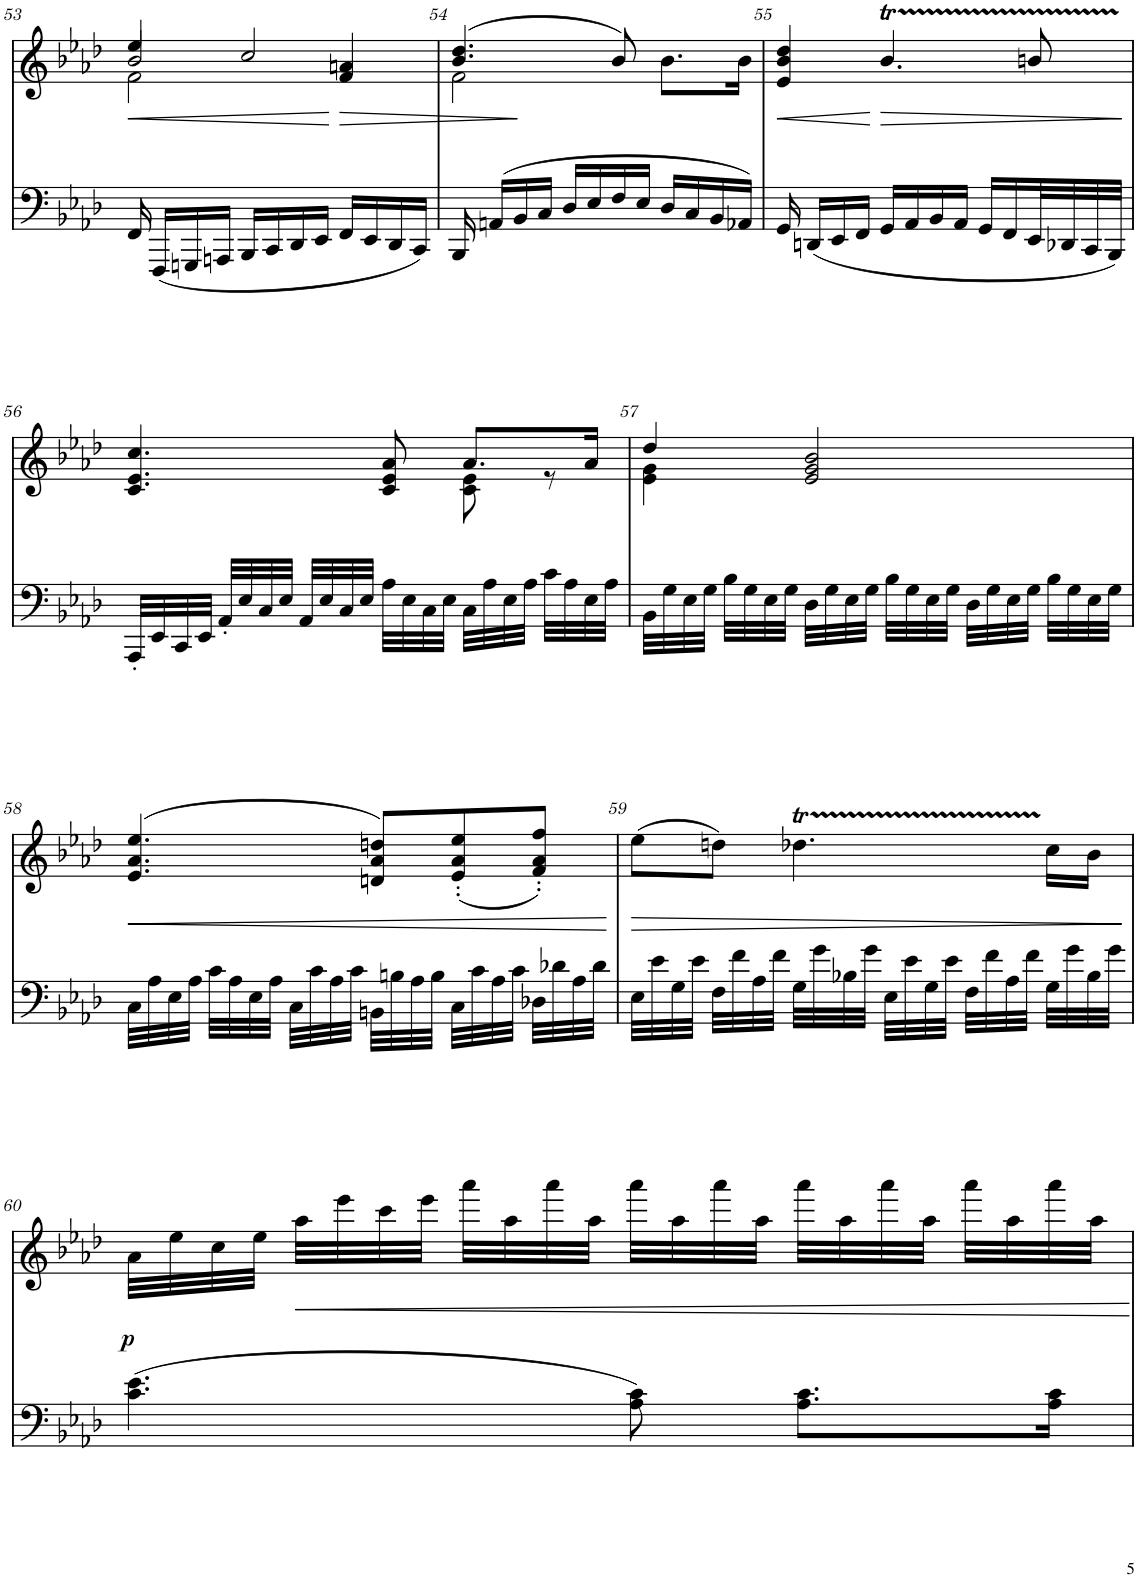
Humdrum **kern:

**kern	**kern	**text	**dynam
*part2	*part1	*part1	*part1
*staff2	*staff1	*staff1	*staff1
*I"Piano	*I"Piano	*	*
*I'Pno	*I'Pno	*	*
!!LO:PB:g=z
*clefF4	*clefG2	*	*
*k[b-e-a-d-]	*k[b-e-a-d-]	*	*
*A-:	*A-:	*	*
*M3/4	*M3/4	*	*
=53	=53	=53	=53
!	!	!	!LO:HP:b
*	*^	*	*
*	*	*^	*	*
16FF/	4ee-/	2f\	2b-/	.	<
(16FFF/LL	.	.	.	.	.
16GGGn/	.	.	.	.	.
16AAAn/JJ	.	.	.	.	.
16BBB-/LL	2cc/	.	.	.	.
16CC/	.	.	.	.	.
16DD-/	.	.	.	.	.
16EE-/JJ	.	.	.	.	.
16FF/LL	.	4f/ 4an/	4ryy	.	[
16EE-/	.	.	.	.	.
16DD-/	.	.	.	.	.
16CC/JJ)	.	.	.	.	.
*	*	*v	*v	*	*
=54	=54	=54	=54	=54
16BBB-/	(4.b-/ 4.dd-/	2f\	.	.
(>16AAn/LL	.	.	.	.
16BB-/	.	.	.	.
16C/JJ	.	.	.	.
16D-/LL	.	.	.	.
16E-/	.	.	.	.
16F/	8b-/)	.	.	.
16E-/JJ	.	.	.	.
16D-/LL	8.b-\L	4ryy	.	.
16C/	.	.	.	.
16BB-/	.	.	.	.
16AA-X/JJ)	16b-\Jk	.	.	.
=55	=55	=55	=55	=55
!	!	!	!	!LO:HP:b
16GG/	4e-/ 4b-/ 4dd-/	4ryy	.	<
(16DDn/LL	.	.	.	.
16EE-/	.	.	.	.
16FF/JJ	.	.	.	.
!	!	!	!	!LO:HP:n=1:b
16GG/LL	2rtyy	4.b-/	.	[ >
16AA-/	.	.	.	.
16BB-/	.	.	.	.
16AA-/JJ	.	.	.	.
16GG/LL	.	.	.	.
16FF/	.	.	.	.
32EE-/L	.	8bn/	.	.
32DD-X/	.	.	.	.
32CC/	.	.	.	.
32BBB-/JJJ)	.	.	.	.
*	*v	*v	*	*
.	.	.	]
!!LO:LB:g=z
=56	=56	=56	=56
*	*^	*	*
32AAA-'/LLL	4.c/ 4.e-/ 4.cc/	2ryy	.	.
32EE-/	.	.	.	.
32CC/	.	.	.	.
32EE-/JJJ	.	.	.	.
32AA-'/LLL	.	.	.	.
32E-/	.	.	.	.
32C/	.	.	.	.
32E-/JJJ	.	.	.	.
32AA-/LLL	.	.	.	.
32E-/	.	.	.	.
32C/	.	.	.	.
32E-/JJJ	.	.	.	.
32A-\LLL	8c/ 8e-/ 8a-/	.	.	.
32E-\	.	.	.	.
32C\	.	.	.	.
32E-\JJJ	.	.	.	.
32C\LLL	8.a-/L	8c\ 8e-\	.	.
32A-\	.	.	.	.
32E-\	.	.	.	.
32A-\JJJ	.	.	.	.
32c\LLL	.	8r	.	.
32A-\	.	.	.	.
32E-\	16a-/Jk	.	.	.
32A-\JJJ	.	.	.	.
=57	=57	=57	=57	=57
32BB-\LLL	4dd-/	4e-\ 4g\	.	.
32G\	.	.	.	.
32E-\	.	.	.	.
32G\JJJ	.	.	.	.
32B-\LLL	.	.	.	.
32G\	.	.	.	.
32E-\	.	.	.	.
32G\JJJ	.	.	.	.
32D-\LLL	2e-/ 2g/ 2b-/	2ryy	.	.
32G\	.	.	.	.
32E-\	.	.	.	.
32G\JJJ	.	.	.	.
32B-\LLL	.	.	.	.
32G\	.	.	.	.
32E-\	.	.	.	.
32G\JJJ	.	.	.	.
32D-\LLL	.	.	.	.
32G\	.	.	.	.
32E-\	.	.	.	.
32G\JJJ	.	.	.	.
32B-\LLL	.	.	.	.
32G\	.	.	.	.
32E-\	.	.	.	.
32G\JJJ	.	.	.	.
*	*v	*v	*	*
!!LO:LB:g=z
=58	=58	=58	=58
!	!	!	!LO:HP:b
32C\LLL	(>4.e-/ 4.a-/ 4.ee-/	.	<
32A-\	.	.	.
32E-\	.	.	.
32A-\JJJ	.	.	.
32c\LLL	.	.	.
32A-\	.	.	.
32E-\	.	.	.
32A-\JJJ	.	.	.
32C\LLL	.	.	.
32c\	.	.	.
32A-\	.	.	.
32c\JJJ	.	.	.
32BBn\LLL	8dn/ 8a-/ 8ddn/L)	.	.
32Bn\	.	.	.
32A-\	.	.	.
32B\JJJ	.	.	.
32C\LLL	(8e-/' 8a-/' 8ee-/'	.	.
32c\	.	.	.
32A-\	.	.	.
32c\JJJ	.	.	.
32D-X\LLL	8f/' 8a-/' 8ff/'J)	.	.
32d-X\	.	.	.
32A-\	.	.	.
32d-\JJJ	.	.	.
.	.	.	[
=59	=59	=59	=59
!	!	!	!LO:HP:b
32E-\LLL	(8ee-\L	.	>
32e-\	.	.	.
32G\	.	.	.
32e-\JJJ	.	.	.
32F\LLL	8ddn\J)	.	.
32f\	.	.	.
32A-\	.	.	.
32f\JJJ	.	.	.
32G\LLL	4.dd-XT\	.	.
32g\	.	.	.
32B-X\	.	.	.
32g\JJJ	.	.	.
32E-\LLL	.	.	.
32e-\	.	.	.
32G\	.	.	.
32e-\JJJ	.	.	.
32F\LLL	.	.	.
32f\	.	.	.
32A-\	.	.	.
32f\JJJ	.	.	.
32G\LLL	16cc\LL	.	.
32g\	.	.	.
32B-\	16b-\JJ	.	.
32g\JJJ	.	.	.
.	.	.	]
!!LO:LB:g=z
=60	=60	=60	=60
!	!	!LO:LY:b	!
(4.c\ 4.e-\	32a-\LLL	.	.
.	32ee-\	.	.
.	32cc\	.	.
.	32ee-\JJJ	.	.
.	32aa-\LLL	.	.
.	32eee-\	.	.
.	32ccc\	.	.
.	32eee-\JJJ	.	.
.	32aaa-\LLL	.	.
.	32aa-\	.	.
.	32aaa-\	.	.
.	32aa-\JJJ	.	.
8A-\ 8c\)	32aaa-\LLL	.	.
.	32aa-\	.	.
.	32aaa-\	.	.
.	32aa-\JJJ	.	.
8.A-\ 8.c\L	32aaa-\LLL	.	.
.	32aa-\	.	.
.	32aaa-\	.	.
.	32aa-\JJJ	.	.
.	32aaa-\LLL	.	.
.	32aa-\	.	.
16A-\ 16c\Jk	32aaa-\	.	.
.	32aa-\JJJ	.	.
=	=	=	=
*-	*-	*-	*-
